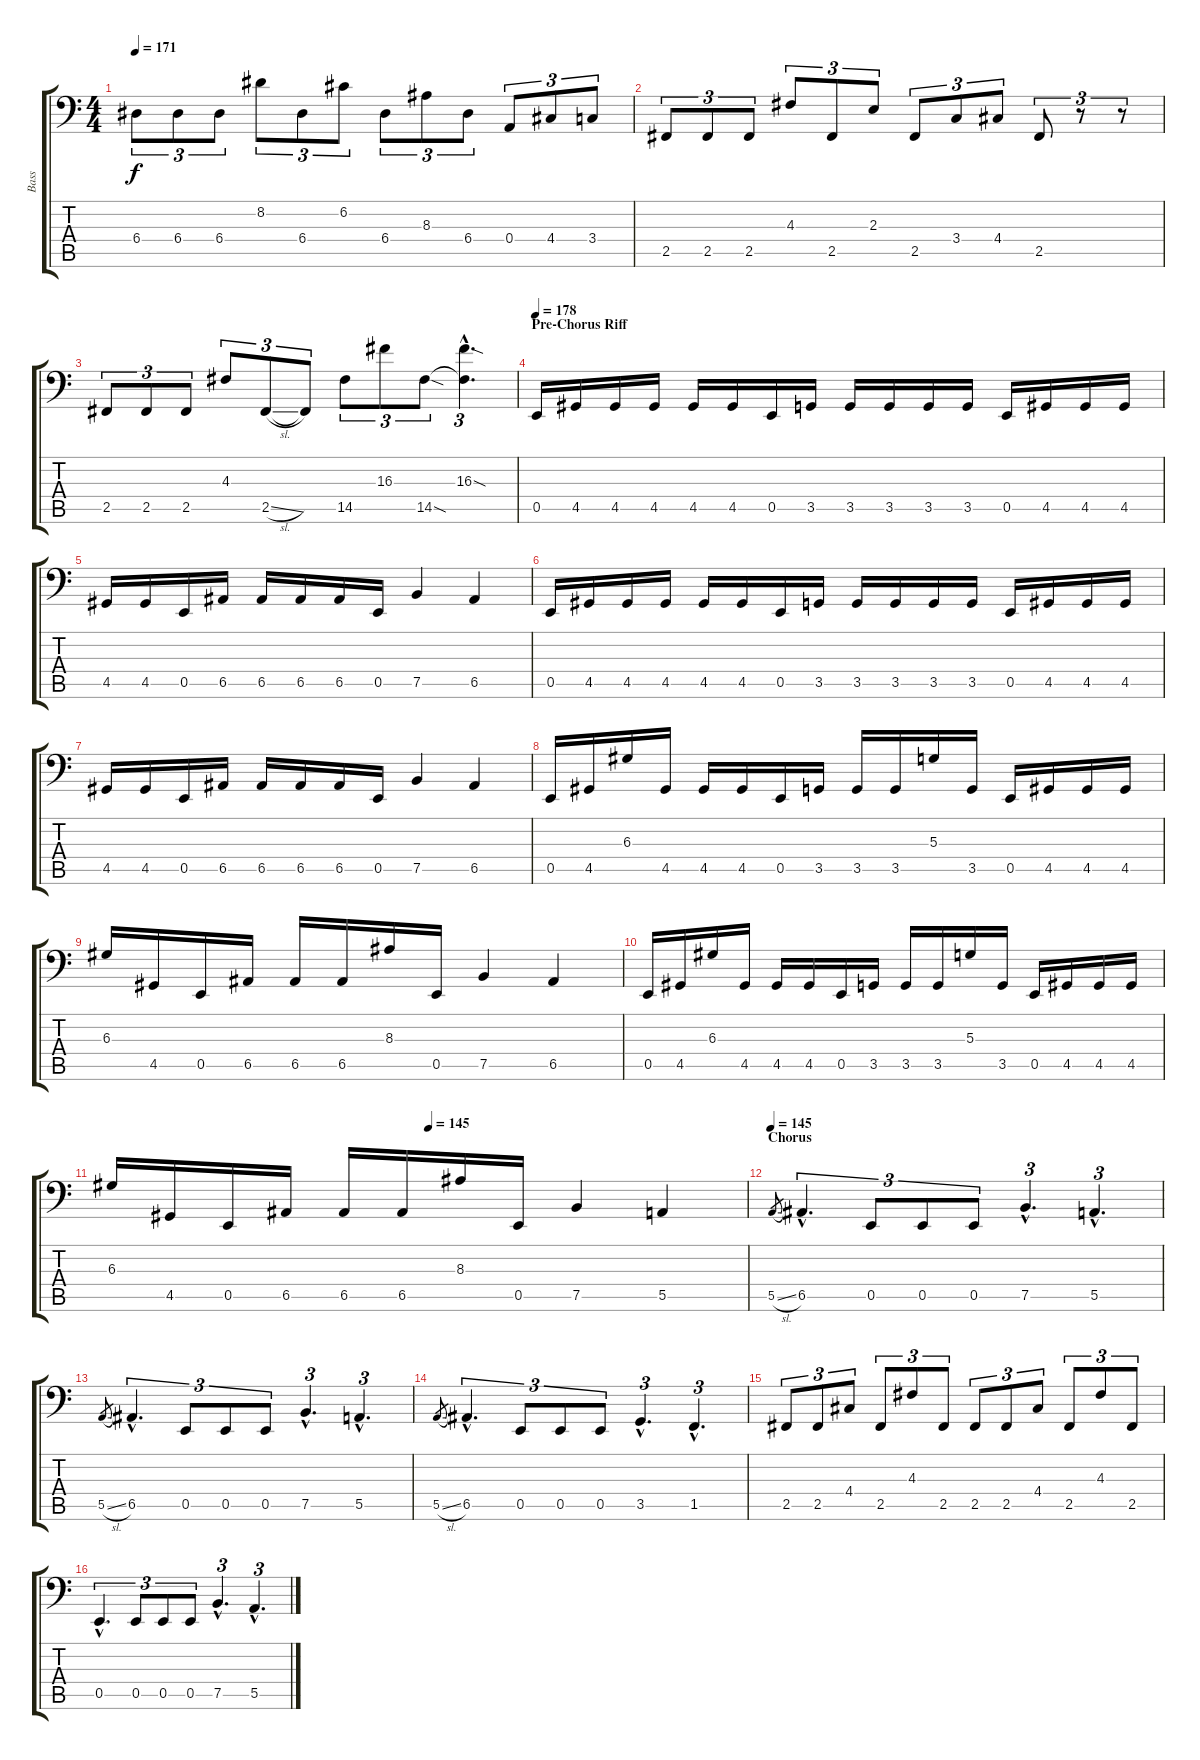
\track ("Bass" "Bass") {instrument electricbassfinger}
\staff {score tabs}
\tuning (C3 G2 D2 A1 E1 B0) {hide}
\ts (4 4)
\tempo 171
\clef f4
\ks c
6.4.8{tu (3 2) dy f} 6.4.8{tu (3 2)} 6.4.8{tu (3 2)} 8.2.8{tu (3 2)} 6.4.8{tu (3 2)} 6.2.8{tu (3 2)} 6.4.8{tu (3 2)} 8.3.8{tu (3 2)} 6.4.8{tu (3 2)} 0.4.8{tu (3 2)} 4.4.8{tu (3 2)} 3.4.8{tu (3 2)} |
2.5.8{tu (3 2)} 2.5.8{tu (3 2)} 2.5.8{tu (3 2)} 4.3.8{tu (3 2)} 2.5.8{tu (3 2)} 2.3.8{tu (3 2)} 2.5.8{tu (3 2)} 3.4.8{tu (3 2)} 4.4.8{tu (3 2)} 2.5.8{tu (3 2)} r.8{tu (3 2)} r.8{tu (3 2)} |
2.5.8{tu (3 2)} 2.5.8{tu (3 2)} 2.5.8{tu (3 2)} 4.3.8{tu (3 2)} 2.5{sl}.8{tu (3 2)} 2.5{t}.8{tu (3 2)} 14.5.8{tu (3 2)} 16.3.8{tu (3 2)} 14.5{sod}.8{tu (3 2)} (16.3{sod hac} 14.5{hac t}).4{d tu (3 2)} |
\section ("" "Pre-Chorus Riff")
\tempo 178
0.5.16 4.5.16 4.5.16 4.5.16 4.5.16 4.5.16 0.5.16 3.5.16 3.5.16 3.5.16 3.5.16 3.5.16 0.5.16 4.5.16 4.5.16 4.5.16 |
4.5.16 4.5.16 0.5.16 6.5.16 6.5.16 6.5.16 6.5.16 0.5.16 7.5.4 6.5.4 |
0.5.16 4.5.16 4.5.16 4.5.16 4.5.16 4.5.16 0.5.16 3.5.16 3.5.16 3.5.16 3.5.16 3.5.16 0.5.16 4.5.16 4.5.16 4.5.16 |
4.5.16 4.5.16 0.5.16 6.5.16 6.5.16 6.5.16 6.5.16 0.5.16 7.5.4 6.5.4 |
0.5.16 4.5.16 6.3.16 4.5.16 4.5.16 4.5.16 0.5.16 3.5.16 3.5.16 3.5.16 5.3.16 3.5.16 0.5.16 4.5.16 4.5.16 4.5.16 |
6.3.16 4.5.16 0.5.16 6.5.16 6.5.16 6.5.16 8.3.16 0.5.16 7.5.4 6.5.4 |
0.5.16 4.5.16 6.3.16 4.5.16 4.5.16 4.5.16 0.5.16 3.5.16 3.5.16 3.5.16 5.3.16 3.5.16 0.5.16 4.5.16 4.5.16 4.5.16 |
\tempo (145 0.5)
6.3.16 4.5.16 0.5.16 6.5.16 6.5.16 6.5.16 8.3.16 0.5.16 7.5.4 5.5.4 |
\section ("" "Chorus")
\tempo 145
5.5{sl}.8{gr} 6.5{hac}.4{d tu (3 2)} 0.5.8{tu (3 2)} 0.5.8{tu (3 2)} 0.5.8{tu (3 2)} 7.5{hac}.4{d tu (3 2)} 5.5{hac}.4{d tu (3 2)} |
5.5{sl}.8{gr} 6.5{hac}.4{d tu (3 2)} 0.5.8{tu (3 2)} 0.5.8{tu (3 2)} 0.5.8{tu (3 2)} 7.5{hac}.4{d tu (3 2)} 5.5{hac}.4{d tu (3 2)} |
5.5{sl}.8{gr} 6.5{hac}.4{d tu (3 2)} 0.5.8{tu (3 2)} 0.5.8{tu (3 2)} 0.5.8{tu (3 2)} 3.5{hac}.4{d tu (3 2)} 1.5{hac}.4{d tu (3 2)} |
2.5.8{tu (3 2)} 2.5.8{tu (3 2)} 4.4.8{tu (3 2)} 2.5.8{tu (3 2)} 4.3.8{tu (3 2)} 2.5.8{tu (3 2)} 2.5.8{tu (3 2)} 2.5.8{tu (3 2)} 4.4.8{tu (3 2)} 2.5.8{tu (3 2)} 4.3.8{tu (3 2)} 2.5.8{tu (3 2)} |
0.5{hac}.4{d tu (3 2)} 0.5.8{tu (3 2)} 0.5.8{tu (3 2)} 0.5.8{tu (3 2)} 7.5{hac}.4{d tu (3 2)} 5.5{hac}.4{d tu (3 2)}
